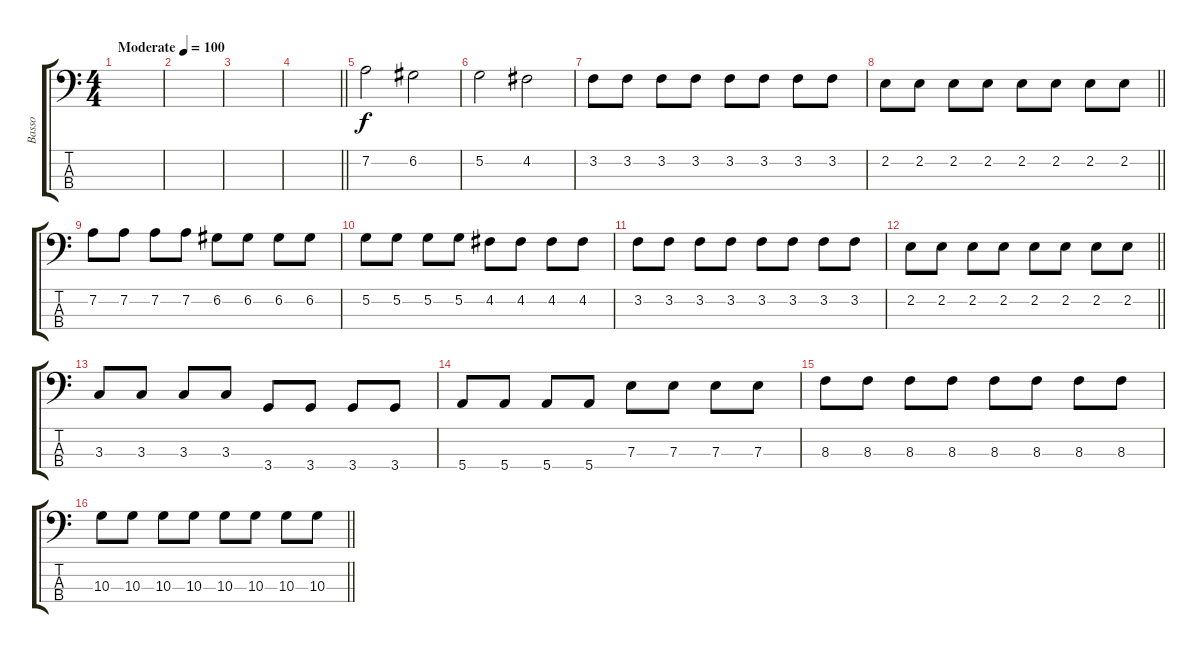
\track ("Basso" "Basso") {instrument electricbassfinger}
\staff {score tabs}
\tuning (G2 D2 A1 E1) {hide}
\ts (4 4)
\tempo (100 "Moderate")
\clef f4
\ks c
|
|
|
\barLineRight lightlight
|
7.2.2 6.2.2 |
5.2.2 4.2.2 |
3.2.8 3.2.8 3.2.8 3.2.8 3.2.8 3.2.8 3.2.8 3.2.8 |
\barLineRight lightlight
2.2.8 2.2.8 2.2.8 2.2.8 2.2.8 2.2.8 2.2.8 2.2.8 |
7.2.8 7.2.8 7.2.8 7.2.8 6.2.8 6.2.8 6.2.8 6.2.8 |
5.2.8 5.2.8 5.2.8 5.2.8 4.2.8 4.2.8 4.2.8 4.2.8 |
3.2.8 3.2.8 3.2.8 3.2.8 3.2.8 3.2.8 3.2.8 3.2.8 |
\barLineRight lightlight
2.2.8 2.2.8 2.2.8 2.2.8 2.2.8 2.2.8 2.2.8 2.2.8 |
3.3.8 3.3.8 3.3.8 3.3.8 3.4.8 3.4.8 3.4.8 3.4.8 |
5.4.8 5.4.8 5.4.8 5.4.8 7.3.8 7.3.8 7.3.8 7.3.8 |
8.3.8 8.3.8 8.3.8 8.3.8 8.3.8 8.3.8 8.3.8 8.3.8 |
\barLineRight lightlight
10.3.8 10.3.8 10.3.8 10.3.8 10.3.8 10.3.8 10.3.8 10.3.8
